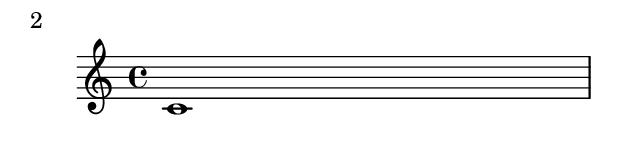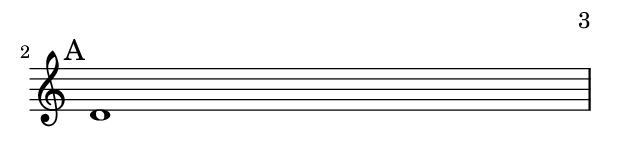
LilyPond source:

\version "2.15.17"

\header {
  texidoc = "A table of contents is included using
@code{\\markuplist \\table-of-contents}. The toc items are added with
the @code{\\tocItem} command. In the PDF backend, the toc items are linked
to the corresponding pages."
}

#(set-default-paper-size "a6")

\book {
  \markuplist \table-of-contents
  \pageBreak

  \tocItem \markup "The first score"
  \score {
    { 
      c'1 \pageBreak
      \mark "A" \tocItem \markup "Mark A"
      d'
    }
  }
  \pageBreak
  \tocItem \markup "The second score"
  \score {
    { e' }
    \header { piece = "Second score" }
  }
}